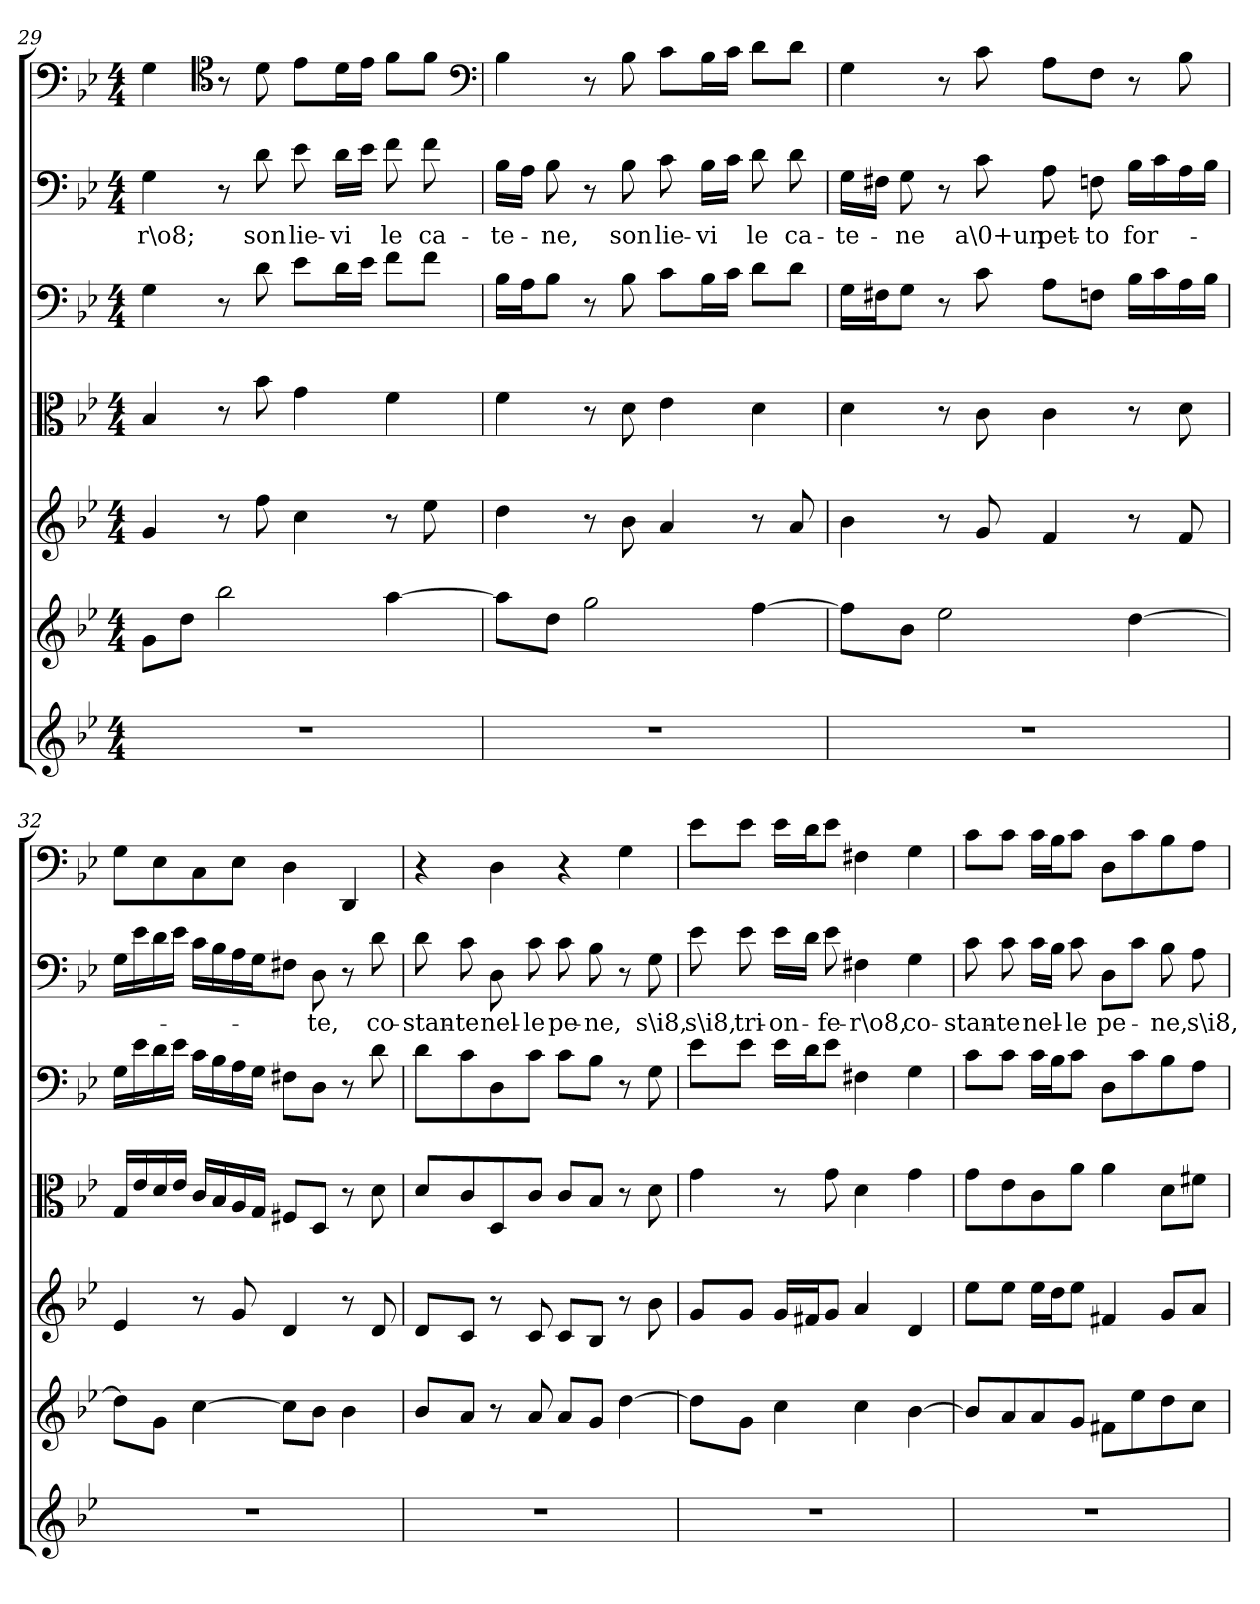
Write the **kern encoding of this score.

**kern	**kern	**kern	**kern	**kern	**kern	**text	**kern
*part7	*part6	*part5	*part4	*part3	*part2	*part2	*part1
*staff7	*staff6	*staff5	*staff4	*staff3	*staff2	*staff2	*staff1
*clefG2	*clefG2	*clefG2	*clefC3	*clefF4	*clefF4	*	*clefF4
*k[b-e-]	*k[b-e-]	*k[b-e-]	*k[b-e-]	*k[b-e-]	*k[b-e-]	*	*k[b-e-]
*g:	*g:	*g:	*g:	*g:	*g:	*	*g:
*M4/4	*M4/4	*M4/4	*M4/4	*M4/4	*M4/4	*	*M4/4
=29	=29	=29	=29	=29	=29	=29	=29
1r	8g\L	4g/	4B-/	4G\	4G\	-r\o8;	4G\
.	8dd\J	.	.	.	.	.	.
*	*	*	*	*	*	*	*clefC4
.	2bb-\	8r	8r	8r	8r	.	8r
.	.	8ff\	8b-\	8d\	8d\	son	8d\
.	.	4cc\	4g\	8e-\L	8e-\	lie-	8e-\L
.	.	.	.	16d\L	16d\LL	-vi	16d\L
.	.	.	.	16e-\JJ	16e-\JJ	.	16e-\JJ
.	[4aa\	8r	4f\	8f\L	8f\	le	8f\L
.	.	8ee-\	.	8f\J	8f\	ca-	8f\J
*	*	*	*	*	*	*	*clefF4
=30	=30	=30	=30	=30	=30	=30	=30
1r	8aa\L]	4dd\	4f\	16B-\LL	16B-\LL	-te-	4B-\
.	.	.	.	16A\J	16A\JJ	.	.
.	8dd\J	.	.	8B-\J	8B-\	-ne,	.
.	2gg\	8r	8r	8r	8r	.	8r
.	.	8b-\	8d\	8B-\	8B-\	son	8B-\
.	.	4a/	4e-\	8c\L	8c\	lie-	8c\L
.	.	.	.	16B-\L	16B-\LL	-vi	16B-\L
.	.	.	.	16c\JJ	16c\JJ	.	16c\JJ
.	[4ff\	8r	4d\	8d\L	8d\	le	8d\L
.	.	8a/	.	8d\J	8d\	ca-	8d\J
=31	=31	=31	=31	=31	=31	=31	=31
1r	8ff\L]	4b-\	4d\	16G\LL	16G\LL	-te-	4G\
.	.	.	.	16F#X\J	16F#X\JJ	.	.
.	8b-\J	.	.	8G\J	8G\	-ne	.
.	2ee-\	8r	8r	8r	8r	.	8r
.	.	8g/	8c\	8c\	8c\	a\0+un	8c\
.	.	4f/	4c\	8A\L	8A\	pet-	8A\L
.	.	.	.	8Fn\J	8Fn\	-to	8F\J
.	[4dd\	8r	8r	16B-\LL	16B-\LL	for-	8r
.	.	.	.	16c\	16c\	.	.
.	.	8f/	8d\	16A\	16A\	.	8B-\
.	.	.	.	16B-\JJ	16B-\JJ	.	.
=32	=32	=32	=32	=32	=32	=32	=32
1r	8dd\L]	4e-/	16G/LL	16G\LL	16G\LL	.	8G\L
.	.	.	16e-/	16e-\	16e-\	.	.
.	8g\J	.	16d/	16d\	16d\	.	8E-\
.	.	.	16e-/JJ	16e-\JJ	16e-\JJ	.	.
.	[4cc\	8r	16c/LL	16c\LL	16c\LL	.	8C\
.	.	.	16B-/	16B-\	16B-\	.	.
.	.	8g/	16A/	16A\	16A\	.	8E-\J
.	.	.	16G/JJ	16G\JJ	16G\J	.	.
.	8cc\L]	4d/	8F#X/L	8F#X\L	8F#X\J	.	4D\
.	8b-\J	.	8D/J	8D\J	8D\	-te,	.
.	4b-\	8r	8r	8r	8r	.	4DD/
.	.	8d/	8d\	8d\	8d\	co-	.
=33	=33	=33	=33	=33	=33	=33	=33
1r	8b-/L	8d/L	8d/L	8d\L	8d\	-stan-	4r
.	8a/J	8c/J	8c/	8c\	8c\	-te	.
.	8r	8r	8D/	8D\	8D\	nel-	4D\
.	8a/	8c/	8c/J	8c\J	8c\	-le	.
.	8a/L	8c/L	8c/L	8c\L	8c\	pe-	4r
.	8g/J	8B-/J	8B-/J	8B-\J	8B-\	-ne,	.
.	[4dd\	8r	8r	8r	8r	.	4G\
.	.	8b-\	8d\	8G\	8G\	s\i8,	.
=34	=34	=34	=34	=34	=34	=34	=34
1r	8dd\L]	8g/L	4g\	8e-\L	8e-\	s\i8,	8e-\L
.	8g\J	8g/J	.	8e-\J	8e-\	tri-	8e-\J
.	4cc\	16g/LL	8r	16e-\LL	16e-\LL	-on-	16e-\LL
.	.	16f#X/J	.	16d\J	16d\JJ	.	16d\J
.	.	8g/J	8g\	8e-\J	8e-\	-fe-	8e-\J
.	4cc\	4a/	4d\	4F#X\	4F#X\	-r\o8,	4F#X\
.	[4b-\	4d/	4g\	4G\	4G\	co-	4G\
=35	=35	=35	=35	=35	=35	=35	=35
1r	8b-/L]	8ee-\L	8g\L	8c\L	8c\	-stan-	8c\L
.	8a/	8ee-\J	8e-\	8c\J	8c\	-te	8c\J
.	8a/	16ee-\LL	8c\	16c\LL	16c\LL	nel-	16c\LL
.	.	16dd\J	.	16B-\J	16B-\JJ	.	16B-\J
.	8g/J	8ee-\J	8a\J	8c\J	8c\	-le	8c\J
.	8f#X\L	4f#X/	4a\	8D\L	8D\L	pe-	8D\L
.	8ee-\	.	.	8c\	8c\J	.	8c\
.	8dd\	8g/L	8d\L	8B-\	8B-\	-ne,	8B-\
.	8cc\J	8a/J	8f#X\J	8A\J	8A\	s\i8,	8A\J
=	=	=	=	=	=	=	=
*-	*-	*-	*-	*-	*-	*-	*-
